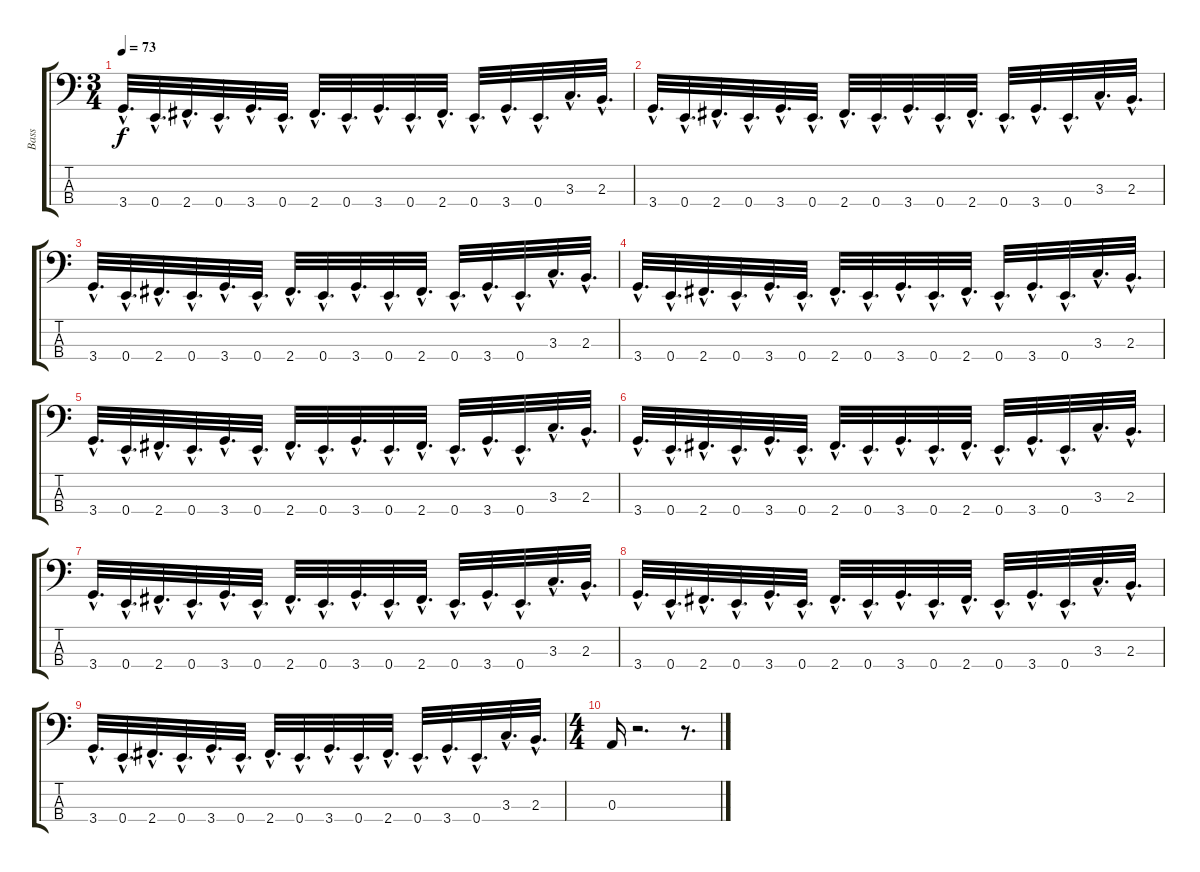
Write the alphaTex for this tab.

\track ("Bass" "Bass") {instrument electricbasspick}
\staff {score tabs}
\tuning (G2 D2 A1 E1) {hide}
\ts (3 4)
\tempo 73
\clef f4
\ks c
3.4{hac}.32{d dy f} 0.4{hac}.32{d} 2.4{hac}.32{d} 0.4{hac}.32{d} 3.4{hac}.32{d} 0.4{hac}.32{d} 2.4{hac}.32{d} 0.4{hac}.32{d} 3.4{hac}.32{d} 0.4{hac}.32{d} 2.4{hac}.32{d} 0.4{hac}.32{d} 3.4{hac}.32{d} 0.4{hac}.32{d} 3.3{hac}.32{d} 2.3{hac}.32{d} |
3.4{hac}.32{d} 0.4{hac}.32{d} 2.4{hac}.32{d} 0.4{hac}.32{d} 3.4{hac}.32{d} 0.4{hac}.32{d} 2.4{hac}.32{d} 0.4{hac}.32{d} 3.4{hac}.32{d} 0.4{hac}.32{d} 2.4{hac}.32{d} 0.4{hac}.32{d} 3.4{hac}.32{d} 0.4{hac}.32{d} 3.3{hac}.32{d} 2.3{hac}.32{d} |
3.4{hac}.32{d} 0.4{hac}.32{d} 2.4{hac}.32{d} 0.4{hac}.32{d} 3.4{hac}.32{d} 0.4{hac}.32{d} 2.4{hac}.32{d} 0.4{hac}.32{d} 3.4{hac}.32{d} 0.4{hac}.32{d} 2.4{hac}.32{d} 0.4{hac}.32{d} 3.4{hac}.32{d} 0.4{hac}.32{d} 3.3{hac}.32{d} 2.3{hac}.32{d} |
3.4{hac}.32{d} 0.4{hac}.32{d} 2.4{hac}.32{d} 0.4{hac}.32{d} 3.4{hac}.32{d} 0.4{hac}.32{d} 2.4{hac}.32{d} 0.4{hac}.32{d} 3.4{hac}.32{d} 0.4{hac}.32{d} 2.4{hac}.32{d} 0.4{hac}.32{d} 3.4{hac}.32{d} 0.4{hac}.32{d} 3.3{hac}.32{d} 2.3{hac}.32{d} |
3.4{hac}.32{d} 0.4{hac}.32{d} 2.4{hac}.32{d} 0.4{hac}.32{d} 3.4{hac}.32{d} 0.4{hac}.32{d} 2.4{hac}.32{d} 0.4{hac}.32{d} 3.4{hac}.32{d} 0.4{hac}.32{d} 2.4{hac}.32{d} 0.4{hac}.32{d} 3.4{hac}.32{d} 0.4{hac}.32{d} 3.3{hac}.32{d} 2.3{hac}.32{d} |
3.4{hac}.32{d} 0.4{hac}.32{d} 2.4{hac}.32{d} 0.4{hac}.32{d} 3.4{hac}.32{d} 0.4{hac}.32{d} 2.4{hac}.32{d} 0.4{hac}.32{d} 3.4{hac}.32{d} 0.4{hac}.32{d} 2.4{hac}.32{d} 0.4{hac}.32{d} 3.4{hac}.32{d} 0.4{hac}.32{d} 3.3{hac}.32{d} 2.3{hac}.32{d} |
3.4{hac}.32{d} 0.4{hac}.32{d} 2.4{hac}.32{d} 0.4{hac}.32{d} 3.4{hac}.32{d} 0.4{hac}.32{d} 2.4{hac}.32{d} 0.4{hac}.32{d} 3.4{hac}.32{d} 0.4{hac}.32{d} 2.4{hac}.32{d} 0.4{hac}.32{d} 3.4{hac}.32{d} 0.4{hac}.32{d} 3.3{hac}.32{d} 2.3{hac}.32{d} |
3.4{hac}.32{d} 0.4{hac}.32{d} 2.4{hac}.32{d} 0.4{hac}.32{d} 3.4{hac}.32{d} 0.4{hac}.32{d} 2.4{hac}.32{d} 0.4{hac}.32{d} 3.4{hac}.32{d} 0.4{hac}.32{d} 2.4{hac}.32{d} 0.4{hac}.32{d} 3.4{hac}.32{d} 0.4{hac}.32{d} 3.3{hac}.32{d} 2.3{hac}.32{d} |
3.4{hac}.32{d} 0.4{hac}.32{d} 2.4{hac}.32{d} 0.4{hac}.32{d} 3.4{hac}.32{d} 0.4{hac}.32{d} 2.4{hac}.32{d} 0.4{hac}.32{d} 3.4{hac}.32{d} 0.4{hac}.32{d} 2.4{hac}.32{d} 0.4{hac}.32{d} 3.4{hac}.32{d} 0.4{hac}.32{d} 3.3{hac}.32{d} 2.3{hac}.32{d} |
\ts (4 4)
0.3.16 r.2{d} r.8{d}
